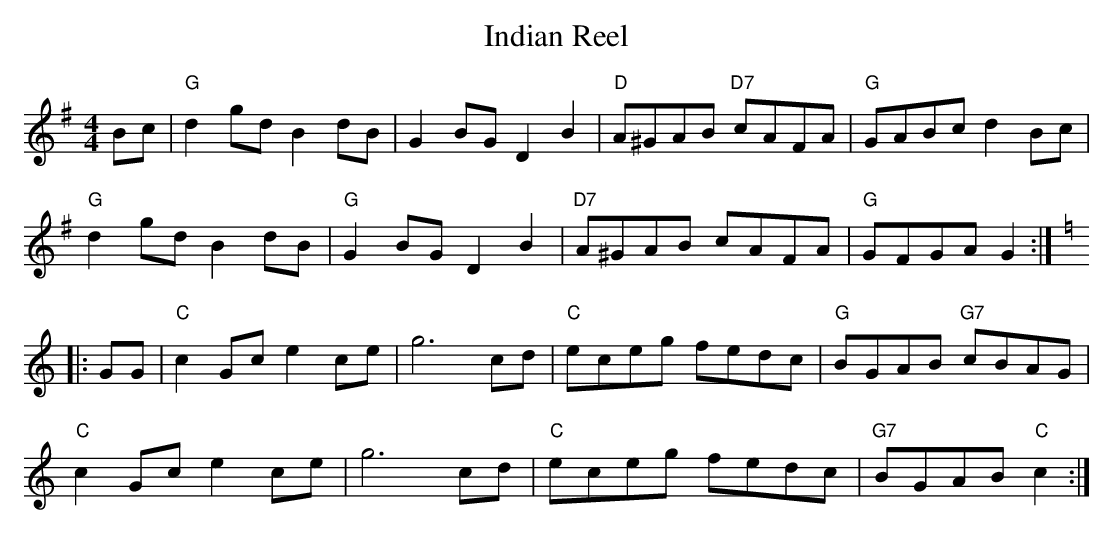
X:1
T:Indian Reel
M:4/4
L:1/4
K:G
B/2c/2|"G"dg/2d/2 Bd/2B/2|GB/2G/2 DB|"D"A/2^G/2A/2B/2 "D7"c/2A/2F/2A/2|\
"G"G/2A/2B/2c/2 dB/2c/2|
"G"dg/2d/2 Bd/2B/2|"G"GB/2G/2 DB|"D7"A/2^G/2A/2B/2 c/2A/2F/2A/2|\
"G"G/2F/2G/2A/2 G:|
K:C
|:G/2G/2|"C"cG/2c/2 ec/2e/2|g3c/2d/2|"C"e/2c/2e/2g/2 f/2e/2d/2c/2|\
"G"B/2G/2A/2B/2 "G7"c/2B/2A/2G/2|
"C"cG/2c/2 ec/2e/2|g3c/2d/2|"C"e/2c/2e/2g/2 f/2e/2d/2c/2|"G7"B/2G/2A/2B/2 "C"c\
:|
